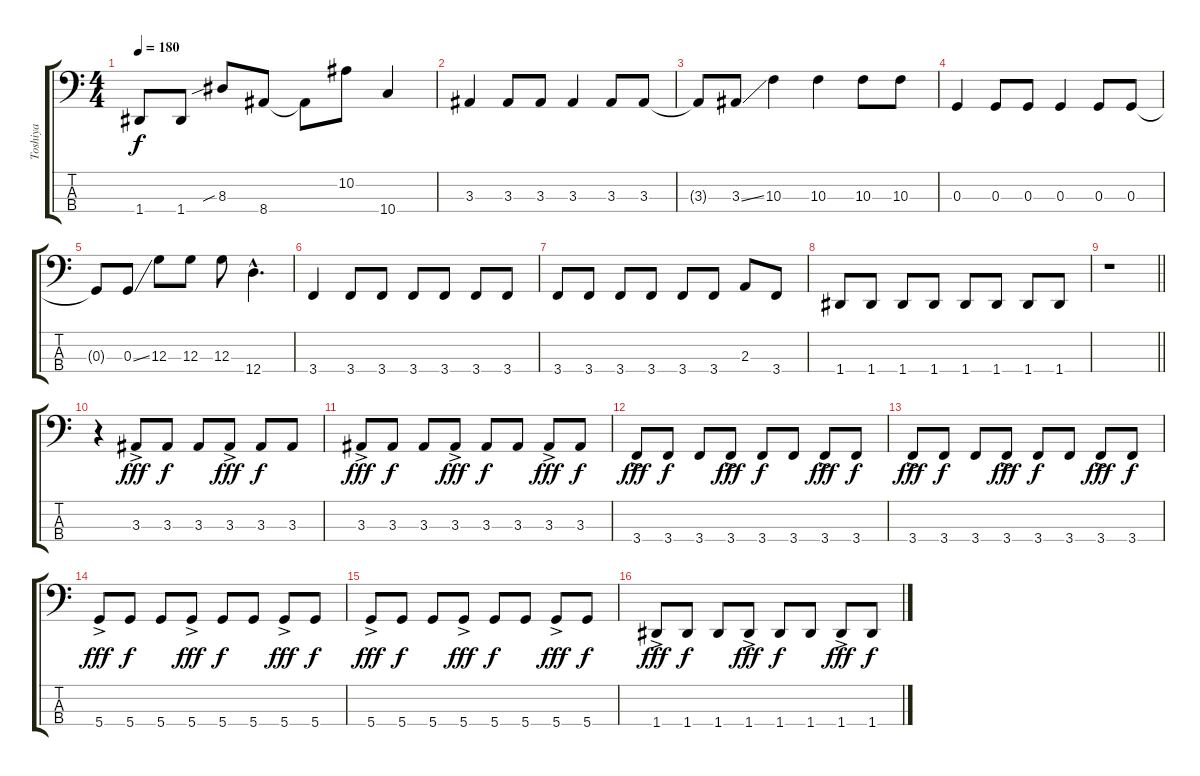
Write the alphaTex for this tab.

\track ("Toshiya" "Toshiya") {instrument electricbasspick}
\staff {score tabs}
\tuning (F2 C2 G1 D1) {hide}
\ts (4 4)
\tempo 180
\clef f4
\ks c
1.4{t}.8{dy f} 1.4.8 8.3{sib}.8 8.4.8 8.4{t}.8 10.2.8 10.4.4 |
3.3.4 3.3.8 3.3.8 3.3.4 3.3.8 3.3.8 |
3.3{t}.8 3.3{ss}.8 10.3.4 10.3.4 10.3.8 10.3.8 |
0.3.4 0.3.8 0.3.8 0.3.4 0.3.8 0.3.8 |
0.3{t}.8 0.3{ss}.8 12.3.8 12.3.8 12.3.8 12.4{hac}.4{d} |
3.4.4 3.4.8 3.4.8 3.4.8 3.4.8 3.4.8 3.4.8 |
3.4.8 3.4.8 3.4.8 3.4.8 3.4.8 3.4.8 2.3.8 3.4.8 |
1.4.8 1.4.8 1.4.8 1.4.8 1.4.8 1.4.8 1.4.8 1.4.8 |
\barLineRight lightlight
r.1 |
r.4 3.3{ac}.8{dy fff} 3.3.8{dy f} 3.3.8 3.3{ac}.8{dy fff} 3.3.8{dy f} 3.3.8 |
3.3{ac}.8{dy fff} 3.3.8{dy f} 3.3.8 3.3{ac}.8{dy fff} 3.3.8{dy f} 3.3.8 3.3{ac}.8{dy fff} 3.3.8{dy f} |
3.4{ac}.8{dy fff} 3.4.8{dy f} 3.4.8 3.4{ac}.8{dy fff} 3.4.8{dy f} 3.4.8 3.4{ac}.8{dy fff} 3.4.8{dy f} |
3.4{ac}.8{dy fff} 3.4.8{dy f} 3.4.8 3.4{ac}.8{dy fff} 3.4.8{dy f} 3.4.8 3.4{ac}.8{dy fff} 3.4.8{dy f} |
5.4{ac}.8{dy fff} 5.4.8{dy f} 5.4.8 5.4{ac}.8{dy fff} 5.4.8{dy f} 5.4.8 5.4{ac}.8{dy fff} 5.4.8{dy f} |
5.4{ac}.8{dy fff} 5.4.8{dy f} 5.4.8 5.4{ac}.8{dy fff} 5.4.8{dy f} 5.4.8 5.4{ac}.8{dy fff} 5.4.8{dy f} |
1.4{ac}.8{dy fff} 1.4.8{dy f} 1.4.8 1.4{ac}.8{dy fff} 1.4.8{dy f} 1.4.8 1.4{ac}.8{dy fff} 1.4.8{dy f}
